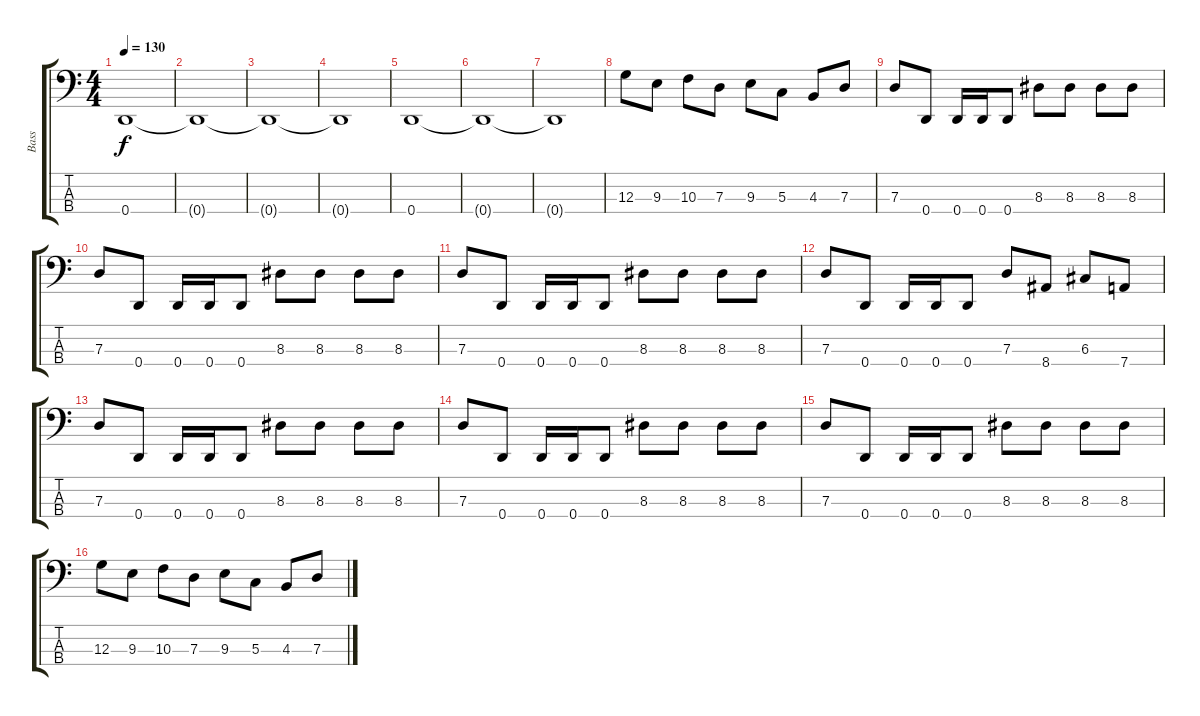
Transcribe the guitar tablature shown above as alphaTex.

\track ("Bass" "Bass") {instrument electricbassfinger}
\staff {score tabs}
\tuning (F2 C2 G1 D1) {hide}
\ts (4 4)
\tempo 130
\clef f4
\ks c
0.4{t}.1{dy f} |
0.4{t}.1 |
0.4{t}.1 |
0.4{t}.1 |
0.4.1 |
0.4{t}.1 |
0.4{t}.1 |
12.3.8 9.3.8 10.3.8 7.3.8 9.3.8 5.3.8 4.3.8 7.3.8 |
7.3.8 0.4.8 0.4.16 0.4.16 0.4.8 8.3.8 8.3.8 8.3.8 8.3.8 |
7.3.8 0.4.8 0.4.16 0.4.16 0.4.8 8.3.8 8.3.8 8.3.8 8.3.8 |
7.3.8 0.4.8 0.4.16 0.4.16 0.4.8 8.3.8 8.3.8 8.3.8 8.3.8 |
7.3.8 0.4.8 0.4.16 0.4.16 0.4.8 7.3.8 8.4.8 6.3.8 7.4.8 |
7.3.8 0.4.8 0.4.16 0.4.16 0.4.8 8.3.8 8.3.8 8.3.8 8.3.8 |
7.3.8 0.4.8 0.4.16 0.4.16 0.4.8 8.3.8 8.3.8 8.3.8 8.3.8 |
7.3.8 0.4.8 0.4.16 0.4.16 0.4.8 8.3.8 8.3.8 8.3.8 8.3.8 |
12.3.8 9.3.8 10.3.8 7.3.8 9.3.8 5.3.8 4.3.8 7.3.8
